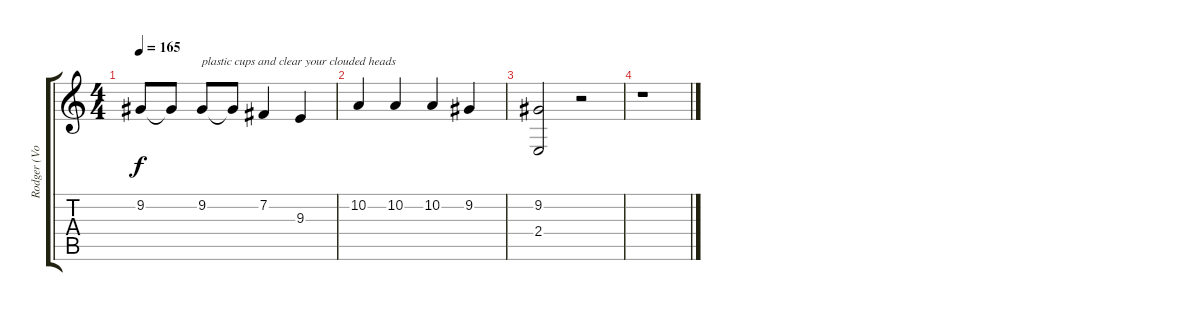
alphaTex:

\track ("Rodger (Vocals and Harmonies)" "Rodger (Vo") {instrument clarinet}
\staff {score tabs}
\tuning (E4 B3 G3 D3 A2 E2) {hide}
\ts (4 4)
\tempo 165
\clef g2
\ks c
9.2.8{dy f} 9.2{t}.8 9.2.8{txt "plastic cups and clear your clouded heads"} 9.2{t}.8 7.2.4 9.3.4 |
10.2.4 10.2.4 10.2.4 9.2.4 |
(9.2 2.4).2 r.2 |
r.1
